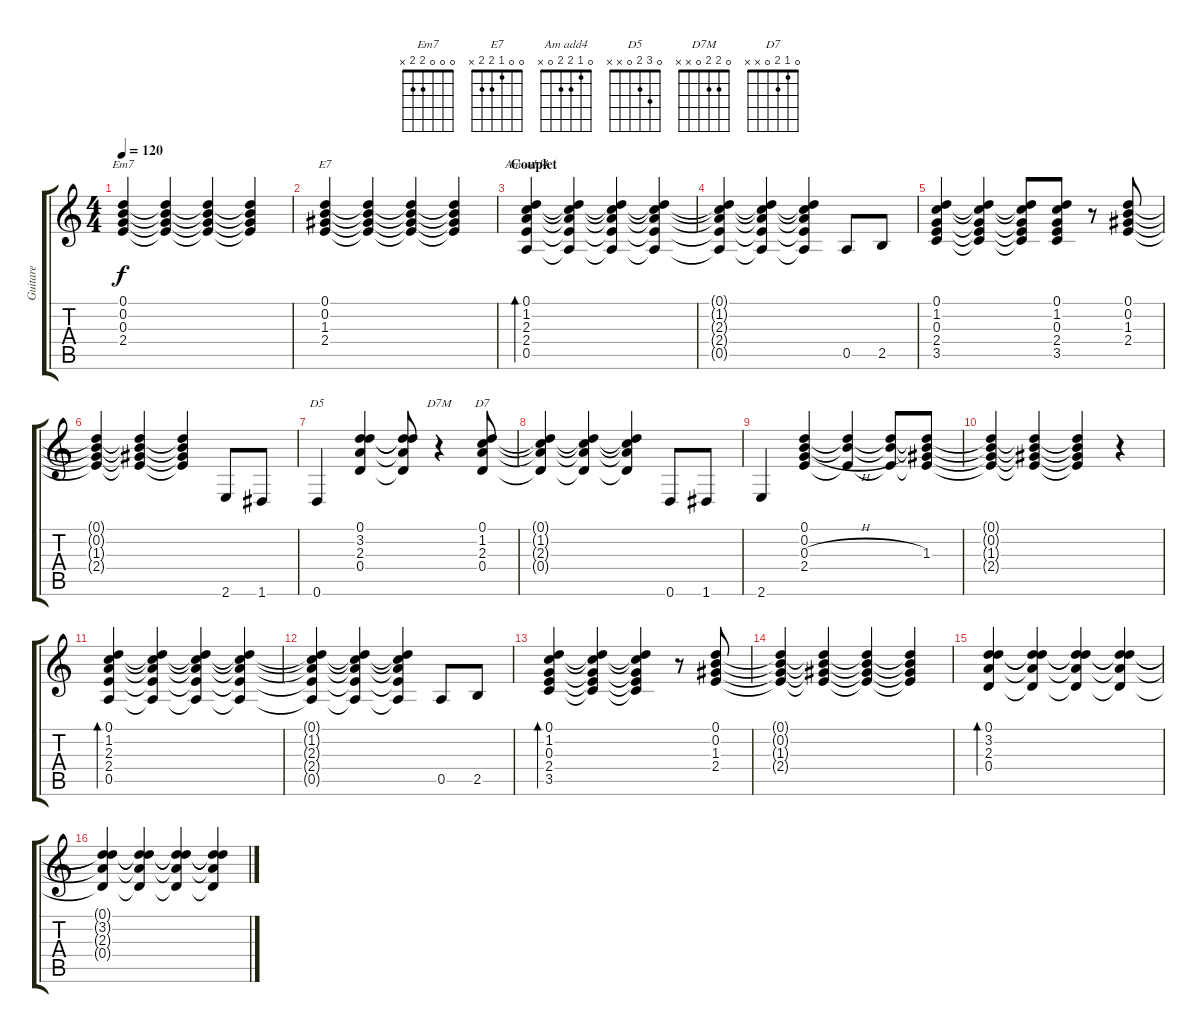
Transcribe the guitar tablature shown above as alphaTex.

\track ("Guitare" "Guitare") {instrument electricguitarjazz}
\staff {score tabs}
\tuning (D4 B3 G3 D3 A2 D2) {hide}
\chord ("Em7" 0 0 0 2 2 x)
\chord ("E7" 0 0 1 2 2 x)
\chord ("Am add4" 0 1 2 2 0 x)
\chord ("D5" 0 3 2 0 x x)
\chord ("D7M" 0 2 2 0 x x)
\chord ("D7" 0 1 2 0 x x)
\ts (4 4)
\tempo 120
\clef g2
\ks c
(0.1 0.2 0.3 2.4).4{ch "Em7" dy f} (0.1{t} 0.2{t} 0.3{t} 2.4{t}).4 (0.1{t} 0.2{t} 0.3{t} 2.4{t}).4 (0.1{t} 0.2{t} 0.3{t} 2.4{t}).4 |
(0.1 0.2 1.3 2.4).4{ch "E7"} (0.1{t} 0.2{t} 1.3{t} 2.4{t}).4 (0.1{t} 0.2{t} 1.3{t} 2.4{t}).4 (0.1{t} 0.2{t} 1.3{t} 2.4{t}).4 |
\section ("" "Couplet")
(0.1 1.2 2.3 2.4 0.5).4{bd 60 ch "Am add4"} (0.1{t} 1.2{t} 2.3{t} 2.4{t} 0.5{t}).4 (0.1{t} 1.2{t} 2.3{t} 2.4{t} 0.5{t}).4 (0.1{t} 1.2{t} 2.3{t} 2.4{t} 0.5{t}).4 |
(0.1{t} 1.2{t} 2.3{t} 2.4{t} 0.5{t}).4 (0.1{t} 1.2{t} 2.3{t} 2.4{t} 0.5{t}).4 (0.1{t} 1.2{t} 2.3{t} 2.4{t} 0.5{t}).4 0.5.8 2.5.8 |
(0.1 1.2 0.3 2.4 3.5).4 (0.1{t} 1.2{t} 0.3{t} 2.4{t} 3.5{t}).4 (0.1{t} 1.2{t} 0.3{t} 2.4{t} 3.5{t}).8 (0.1 1.2 0.3 2.4 3.5).8 r.8 (0.1 0.2 1.3 2.4).8 |
(0.1{t} 0.2{t} 1.3{t} 2.4{t}).4 (0.1{t} 0.2{t} 1.3{t} 2.4{t}).4 (0.1{t} 0.2{t} 1.3{t} 2.4{t}).4 2.6.8 1.6.8 |
0.6.4{ch "D5"} (0.1 3.2 2.3 0.4).4 (0.1{t} 3.2{t} 2.3{t} 0.4{t}).8 r.4{ch "D7M"} (0.1 1.2 2.3 0.4).8{ch "D7"} |
(0.1{t} 1.2{t} 2.3{t} 0.4{t}).4 (0.1{t} 1.2{t} 2.3{t} 0.4{t}).4 (0.1{t} 1.2{t} 2.3{t} 0.4{t}).4 0.6.8 1.6.8 |
2.6.4 (0.1 0.2 0.3{h} 2.4).4 (0.1{t} 0.2{t} 2.4{t}).4 (0.1{t} 0.2{t} 2.4{t}).8 (0.1{t} 0.2{t} 1.3 2.4{t}).8 |
(0.1{t} 0.2{t} 1.3{t} 2.4{t}).4 (0.1{t} 0.2{t} 1.3{t} 2.4{t}).4 (0.1{t} 0.2{t} 1.3{t} 2.4{t}).4 r.4 |
(0.1 1.2 2.3 2.4 0.5).4{bd 60} (0.1{t} 1.2{t} 2.3{t} 2.4{t} 0.5{t}).4 (0.1{t} 1.2{t} 2.3{t} 2.4{t} 0.5{t}).4 (0.1{t} 1.2{t} 2.3{t} 2.4{t} 0.5{t}).4 |
(0.1{t} 1.2{t} 2.3{t} 2.4{t} 0.5{t}).4 (0.1{t} 1.2{t} 2.3{t} 2.4{t} 0.5{t}).4 (0.1{t} 1.2{t} 2.3{t} 2.4{t} 0.5{t}).4 0.5.8 2.5.8 |
(0.1 1.2 0.3 2.4 3.5).4{bd 60} (0.1{t} 1.2{t} 0.3{t} 2.4{t} 3.5{t}).4 (0.1{t} 1.2{t} 0.3{t} 2.4{t} 3.5{t}).4 r.8 (0.1 0.2 1.3 2.4).8 |
(0.1{t} 0.2{t} 1.3{t} 2.4{t}).4 (0.1{t} 0.2{t} 1.3{t} 2.4{t}).4 (0.1{t} 0.2{t} 1.3{t} 2.4{t}).4 (0.1{t} 0.2{t} 1.3{t} 2.4{t}).4 |
(0.1 3.2 2.3 0.4).4{bd 60} (0.1{t} 3.2{t} 2.3{t} 0.4{t}).4 (0.1{t} 3.2{t} 2.3{t} 0.4{t}).4 (0.1{t} 3.2{t} 2.3{t} 0.4{t}).4 |
(0.1{t} 3.2{t} 2.3{t} 0.4{t}).4 (0.1{t} 3.2{t} 2.3{t} 0.4{t}).4 (0.1{t} 3.2{t} 2.3{t} 0.4{t}).4 (0.1{t} 3.2{t} 2.3{t} 0.4{t}).4
